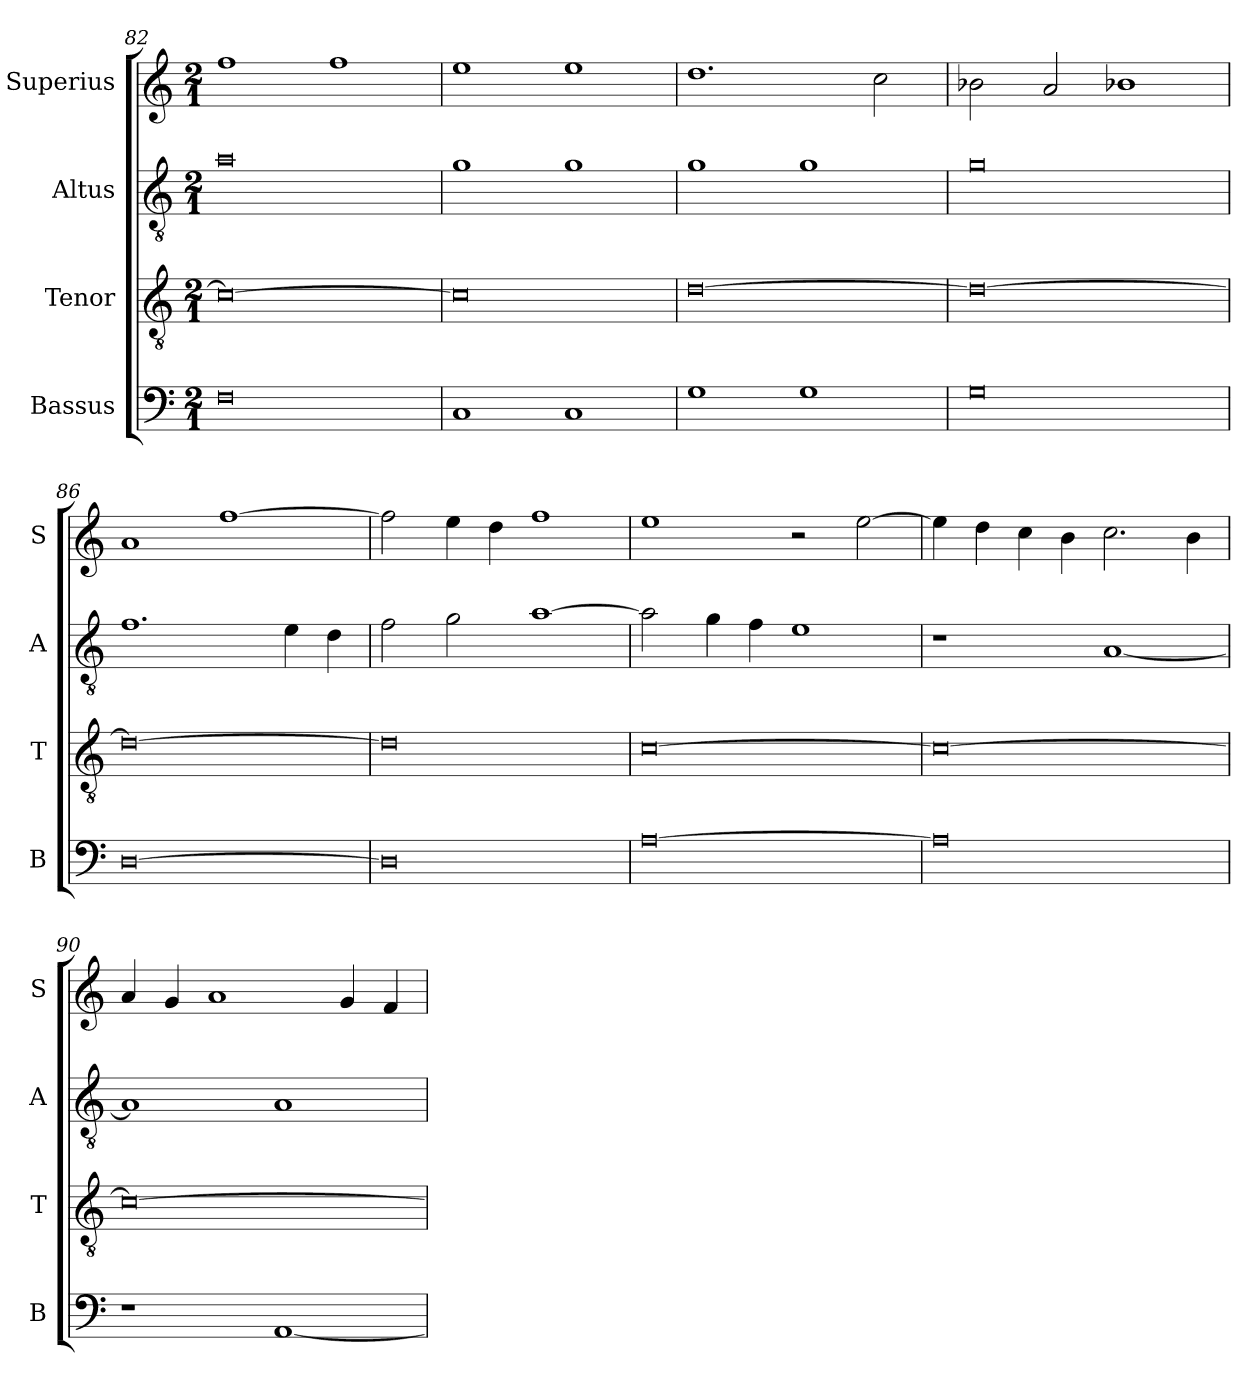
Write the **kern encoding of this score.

**kern	**kern	**kern	**kern
*part4	*part3	*part2	*part1
*staff4	*staff3	*staff2	*staff1
*I"Bassus	*I"Tenor	*I"Altus	*I"Superius
*I'B	*I'T	*I'A	*I'S
*clefF4	*clefGv2	*clefGv2	*clefG2
*k[]	*k[]	*k[]	*k[]
*M2/1	*M2/1	*M2/1	*M2/1
=82	=82	=82	=82
0F	0c_	0a	1ff
.	.	.	1ff
=83	=83	=83	=83
1C	0c]	1g	1ee
1C	.	1g	1ee
=84	=84	=84	=84
1G	[0d	1g	1.dd
1G	.	1g	.
.	.	.	2cc\
=85	=85	=85	=85
0G	0d_	0g	2b-X\
.	.	.	2a/
.	.	.	1b-X
=86	=86	=86	=86
[0D	0d_	1.f	1a
.	.	.	[1ff
.	.	4e\	.
.	.	4d\	.
=87	=87	=87	=87
0D]	0d]	2f\	2ff\]
.	.	2g\	4ee\
.	.	.	4dd\
.	.	[1a	1ff
=88	=88	=88	=88
[0A	[0c	2a\]	1ee
.	.	4g\	.
.	.	4f\	.
.	.	1e	2r
.	.	.	[2ee\
=89	=89	=89	=89
0A]	0c_	1r	4ee\]
.	.	.	4dd\
.	.	.	4cc\
.	.	.	4b\
.	.	[1A	2.cc\
.	.	.	4b\
=90	=90	=90	=90
1r	0c_	1A]	4a/
.	.	.	4g/
.	.	.	1a
[1AA	.	1A	.
.	.	.	4g/
.	.	.	4f/
=	=	=	=
*-	*-	*-	*-
